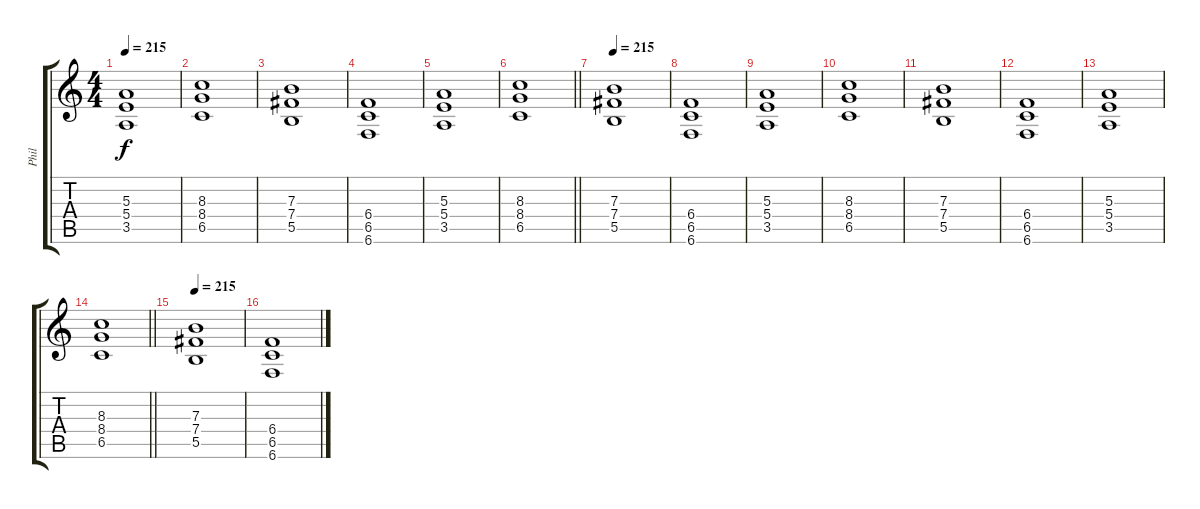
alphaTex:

\track ("Phil" "Phil") {instrument overdrivenguitar}
\staff {score tabs}
\tuning (Db4 Ab3 E3 B2 Gb2 B1) {hide}
\ts (4 4)
\tempo 215
\clef g2
\ks c
(5.3 5.4 3.5).1{dy f} |
(8.3 8.4 6.5).1 |
(7.3 7.4 5.5).1 |
(6.4 6.5 6.6).1 |
(5.3 5.4 3.5).1 |
\barLineRight lightlight
(8.3 8.4 6.5).1 |
\tempo 215
(7.3 7.4 5.5).1 |
(6.4 6.5 6.6).1 |
(5.3 5.4 3.5).1 |
(8.3 8.4 6.5).1 |
(7.3 7.4 5.5).1 |
(6.4 6.5 6.6).1 |
(5.3 5.4 3.5).1 |
\barLineRight lightlight
(8.3 8.4 6.5).1 |
\tempo 215
(7.3 7.4 5.5).1 |
(6.4 6.5 6.6).1
